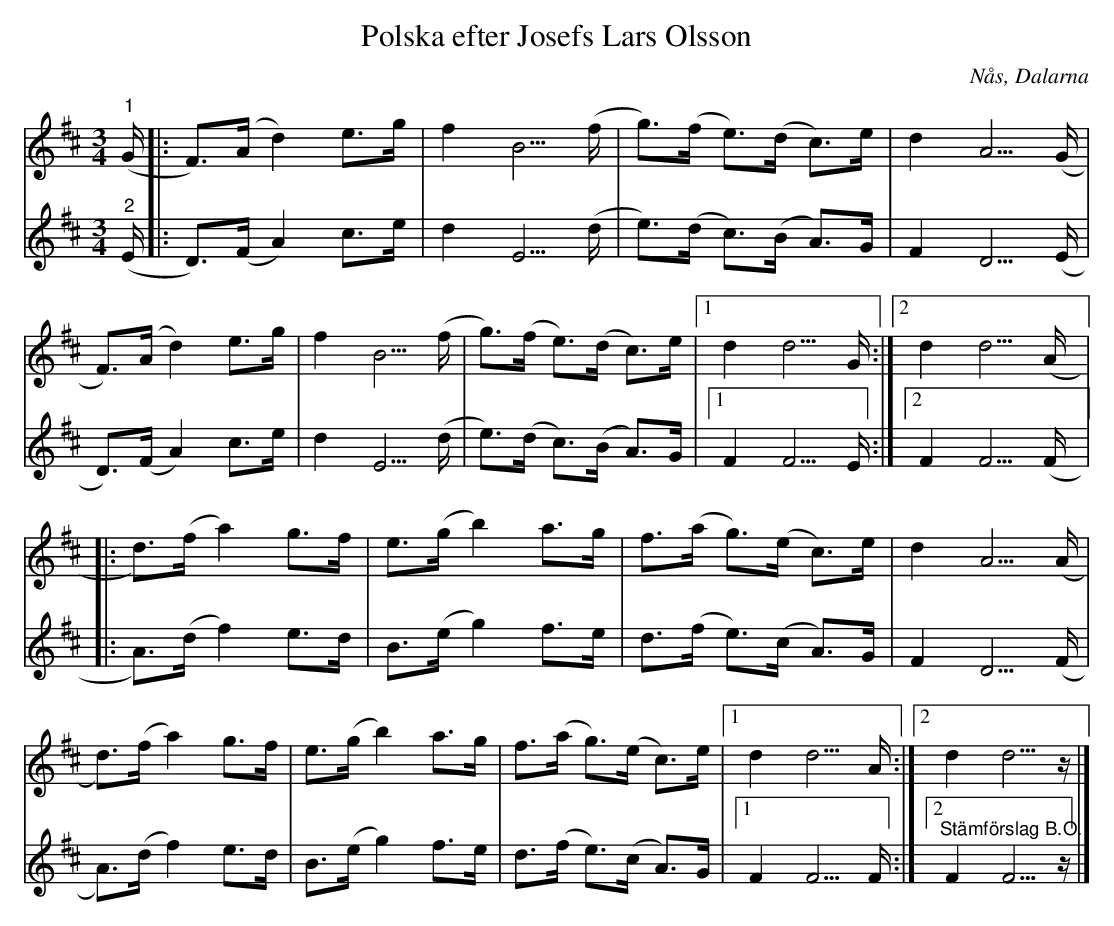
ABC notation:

X:1
T:Polska efter Josefs Lars Olsson
O:Nås, Dalarna
L:1/8
M:3/4
K:D
V:1
"^1" (G/ |: F>)(A d2) e>g | f2 B5/2 (f/ | g>)(f e>)(d c>)e | d2 A5/2 (G/ |
F>)(A d2) e>g | f2 B5/2 (f/ | g>)(f e>)(d c>)e |1 d2 d5/2 G/ :|2 d2 d5/2 (A/ |:
d>)(f a2) g>f | e>(g b2) a>g | f>(a g>)(e c>)e | d2 A5/2 (A/ |
d>)(f a2) g>f | e>(g b2) a>g | f>(a g>)(e c>)e |1 d2 d5/2 A/ :|2 d2 d5/2 z/ |]
V:2
"^2" (E/ |: D>)(F A2) c>e | d2 E5/2 (d/ | e>)(d c>)(B A>)G | F2 D5/2 (E/ |
D>)(F A2) c>e | d2 E5/2 (d/ | e>)(d c>)(B A>)G |1 F2 F5/2 E/ :|2 F2 F5/2 (F/ |:
A>)(d f2) e>d | B>(e g2) f>e | d>(f e>)(c A>)G | F2 D5/2 (F/ |
A>)(d f2) e>d | B>(e g2) f>e | d>(f e>)(c A>)G |1 F2 F5/2 F/ :|2 "^Stämförslag B.O." F2 F5/2 z/ |]
